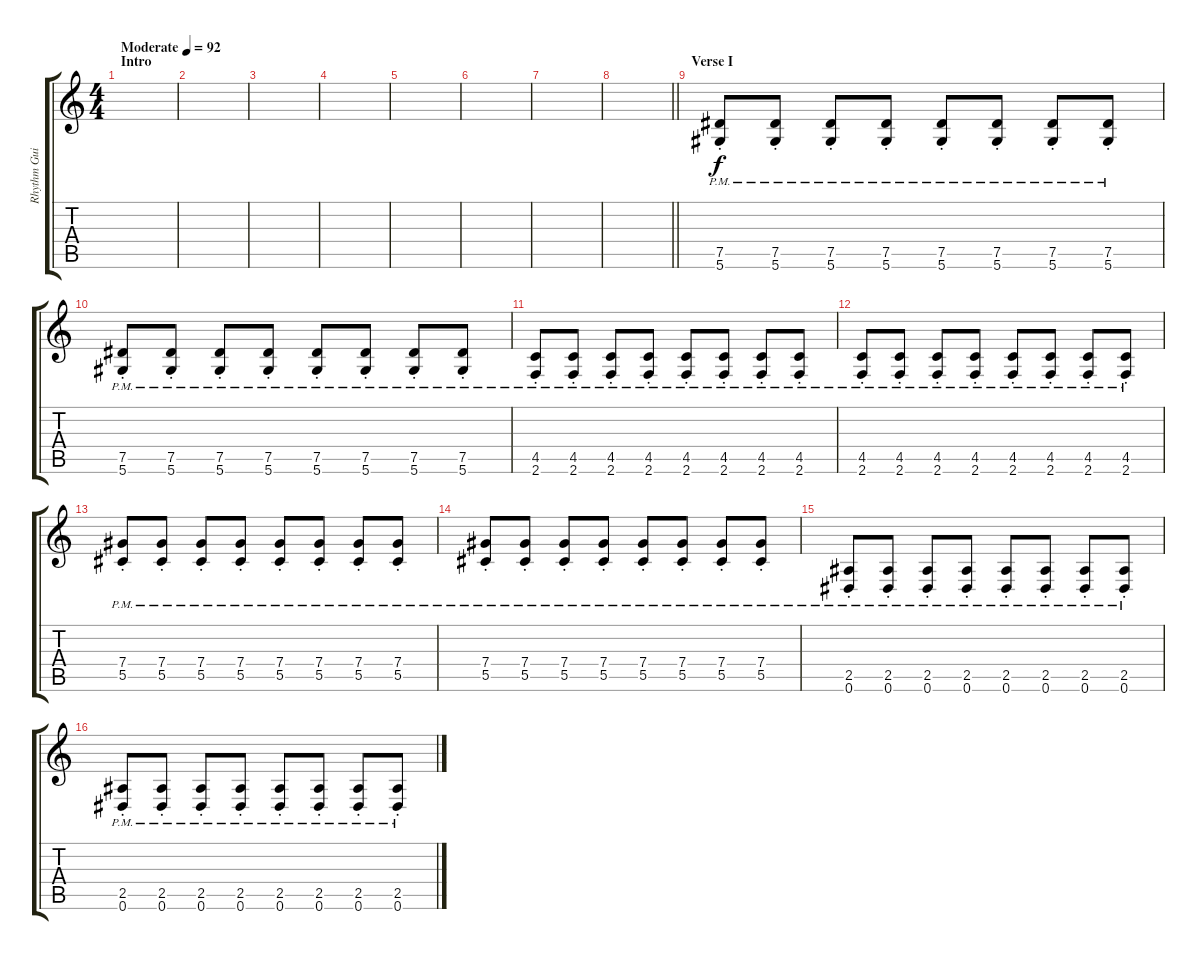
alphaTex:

\track ("Rhythm Guitar" "Rhythm Gui") {instrument overdrivenguitar}
\staff {score tabs}
\tuning (Eb4 Bb3 Gb3 Db3 Ab2 Eb2) {hide}
\ts (4 4)
\section ("" "Intro")
\tempo (92 "Moderate")
\clef g2
\ks c
|
|
|
|
|
|
|
\barLineRight lightlight
|
\section ("" "Verse I")
(7.5{pm st} 5.6{pm st}).8 (7.5{pm st} 5.6{pm st}).8 (7.5{pm st} 5.6{pm st}).8 (7.5{pm st} 5.6{pm st}).8 (7.5{pm st} 5.6{pm st}).8 (7.5{pm st} 5.6{pm st}).8 (7.5{pm st} 5.6{pm st}).8 (7.5{pm st} 5.6{pm st}).8 |
(7.5{pm st} 5.6{pm st}).8 (7.5{pm st} 5.6{pm st}).8 (7.5{pm st} 5.6{pm st}).8 (7.5{pm st} 5.6{pm st}).8 (7.5{pm st} 5.6{pm st}).8 (7.5{pm st} 5.6{pm st}).8 (7.5{pm st} 5.6{pm st}).8 (7.5{pm st} 5.6{pm st}).8 |
(4.5{pm st} 2.6{pm st}).8 (4.5{pm st} 2.6{pm st}).8 (4.5{pm st} 2.6{pm st}).8 (4.5{pm st} 2.6{pm st}).8 (4.5{pm st} 2.6{pm st}).8 (4.5{pm st} 2.6{pm st}).8 (4.5{pm st} 2.6{pm st}).8 (4.5{pm st} 2.6{pm st}).8 |
(4.5{pm st} 2.6{pm st}).8 (4.5{pm st} 2.6{pm st}).8 (4.5{pm st} 2.6{pm st}).8 (4.5{pm st} 2.6{pm st}).8 (4.5{pm st} 2.6{pm st}).8 (4.5{pm st} 2.6{pm st}).8 (4.5{pm st} 2.6{pm st}).8 (4.5{pm st} 2.6{pm st}).8 |
(7.4{pm st} 5.5{pm st}).8 (7.4{pm st} 5.5{pm st}).8 (7.4{pm st} 5.5{pm st}).8 (7.4{pm st} 5.5{pm st}).8 (7.4{pm st} 5.5{pm st}).8 (7.4{pm st} 5.5{pm st}).8 (7.4{pm st} 5.5{pm st}).8 (7.4{pm st} 5.5{pm st}).8 |
(7.4{pm st} 5.5{pm st}).8 (7.4{pm st} 5.5{pm st}).8 (7.4{pm st} 5.5{pm st}).8 (7.4{pm st} 5.5{pm st}).8 (7.4{pm st} 5.5{pm st}).8 (7.4{pm st} 5.5{pm st}).8 (7.4{pm st} 5.5{pm st}).8 (7.4{pm st} 5.5{pm st}).8 |
(2.5{pm st} 0.6{pm st}).8 (2.5{pm st} 0.6{pm st}).8 (2.5{pm st} 0.6{pm st}).8 (2.5{pm st} 0.6{pm st}).8 (2.5{pm st} 0.6{pm st}).8 (2.5{pm st} 0.6{pm st}).8 (2.5{pm st} 0.6{pm st}).8 (2.5{pm st} 0.6{pm st}).8 |
(2.5{pm st} 0.6{pm st}).8 (2.5{pm st} 0.6{pm st}).8 (2.5{pm st} 0.6{pm st}).8 (2.5{pm st} 0.6{pm st}).8 (2.5{pm st} 0.6{pm st}).8 (2.5{pm st} 0.6{pm st}).8 (2.5{pm st} 0.6{pm st}).8 (2.5{pm st} 0.6{pm st}).8
